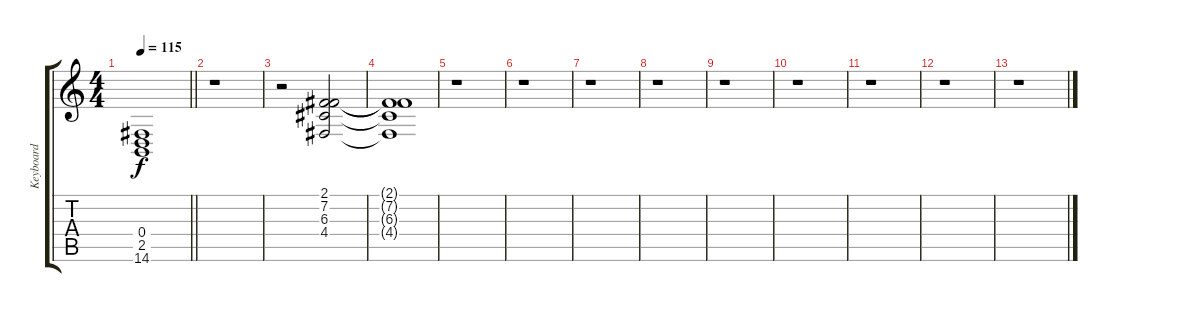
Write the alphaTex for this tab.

\track ("Keyboard" "Keyboard") {instrument brightacousticpiano}
\staff {score tabs}
\tuning (E4 B3 G3 D3 A2 E2) {hide}
\ts (4 4)
\tempo 115
\clef g2
\barLineRight lightlight
\ks c
(0.4 2.5 14.6).1{dy f} |
r.1 |
r.2 (2.1 7.2 6.3 4.4).2 |
(2.1{t} 7.2{t} 6.3{t} 4.4{t}).1 |
r.1 |
r.1 |
r.1 |
r.1 |
r.1 |
r.1 |
r.1 |
r.1 |
r.1
